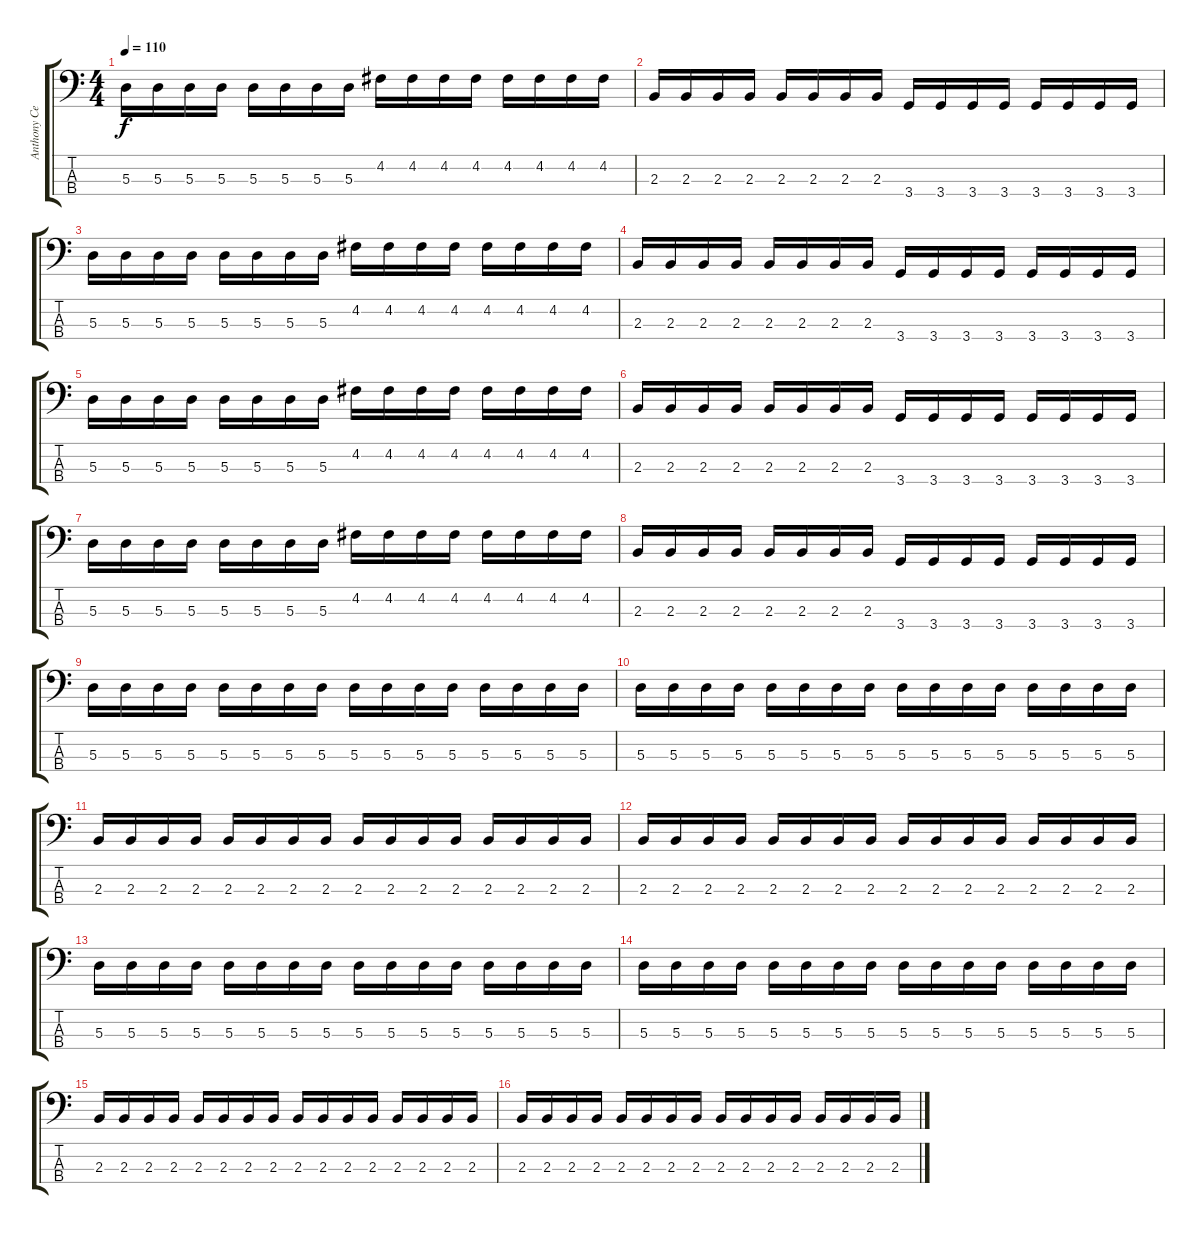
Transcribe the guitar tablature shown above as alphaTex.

\track ("Anthony Celestino (Bass)" "Anthony Ce") {instrument slapbass2}
\staff {score tabs}
\tuning (G2 D2 A1 E1) {hide}
\ts (4 4)
\tempo 110
\clef f4
\ks c
5.3.16{dy f} 5.3.16 5.3.16 5.3.16 5.3.16 5.3.16 5.3.16 5.3.16 4.2.16 4.2.16 4.2.16 4.2.16 4.2.16 4.2.16 4.2.16 4.2.16 |
2.3.16 2.3.16 2.3.16 2.3.16 2.3.16 2.3.16 2.3.16 2.3.16 3.4.16 3.4.16 3.4.16 3.4.16 3.4.16 3.4.16 3.4.16 3.4.16 |
5.3.16 5.3.16 5.3.16 5.3.16 5.3.16 5.3.16 5.3.16 5.3.16 4.2.16 4.2.16 4.2.16 4.2.16 4.2.16 4.2.16 4.2.16 4.2.16 |
2.3.16 2.3.16 2.3.16 2.3.16 2.3.16 2.3.16 2.3.16 2.3.16 3.4.16 3.4.16 3.4.16 3.4.16 3.4.16 3.4.16 3.4.16 3.4.16 |
5.3.16 5.3.16 5.3.16 5.3.16 5.3.16 5.3.16 5.3.16 5.3.16 4.2.16 4.2.16 4.2.16 4.2.16 4.2.16 4.2.16 4.2.16 4.2.16 |
2.3.16 2.3.16 2.3.16 2.3.16 2.3.16 2.3.16 2.3.16 2.3.16 3.4.16 3.4.16 3.4.16 3.4.16 3.4.16 3.4.16 3.4.16 3.4.16 |
5.3.16 5.3.16 5.3.16 5.3.16 5.3.16 5.3.16 5.3.16 5.3.16 4.2.16 4.2.16 4.2.16 4.2.16 4.2.16 4.2.16 4.2.16 4.2.16 |
2.3.16 2.3.16 2.3.16 2.3.16 2.3.16 2.3.16 2.3.16 2.3.16 3.4.16 3.4.16 3.4.16 3.4.16 3.4.16 3.4.16 3.4.16 3.4.16 |
5.3.16 5.3.16 5.3.16 5.3.16 5.3.16 5.3.16 5.3.16 5.3.16 5.3.16 5.3.16 5.3.16 5.3.16 5.3.16 5.3.16 5.3.16 5.3.16 |
5.3.16 5.3.16 5.3.16 5.3.16 5.3.16 5.3.16 5.3.16 5.3.16 5.3.16 5.3.16 5.3.16 5.3.16 5.3.16 5.3.16 5.3.16 5.3.16 |
2.3.16 2.3.16 2.3.16 2.3.16 2.3.16 2.3.16 2.3.16 2.3.16 2.3.16 2.3.16 2.3.16 2.3.16 2.3.16 2.3.16 2.3.16 2.3.16 |
2.3.16 2.3.16 2.3.16 2.3.16 2.3.16 2.3.16 2.3.16 2.3.16 2.3.16 2.3.16 2.3.16 2.3.16 2.3.16 2.3.16 2.3.16 2.3.16 |
5.3.16 5.3.16 5.3.16 5.3.16 5.3.16 5.3.16 5.3.16 5.3.16 5.3.16 5.3.16 5.3.16 5.3.16 5.3.16 5.3.16 5.3.16 5.3.16 |
5.3.16 5.3.16 5.3.16 5.3.16 5.3.16 5.3.16 5.3.16 5.3.16 5.3.16 5.3.16 5.3.16 5.3.16 5.3.16 5.3.16 5.3.16 5.3.16 |
2.3.16 2.3.16 2.3.16 2.3.16 2.3.16 2.3.16 2.3.16 2.3.16 2.3.16 2.3.16 2.3.16 2.3.16 2.3.16 2.3.16 2.3.16 2.3.16 |
2.3.16 2.3.16 2.3.16 2.3.16 2.3.16 2.3.16 2.3.16 2.3.16 2.3.16 2.3.16 2.3.16 2.3.16 2.3.16 2.3.16 2.3.16 2.3.16
